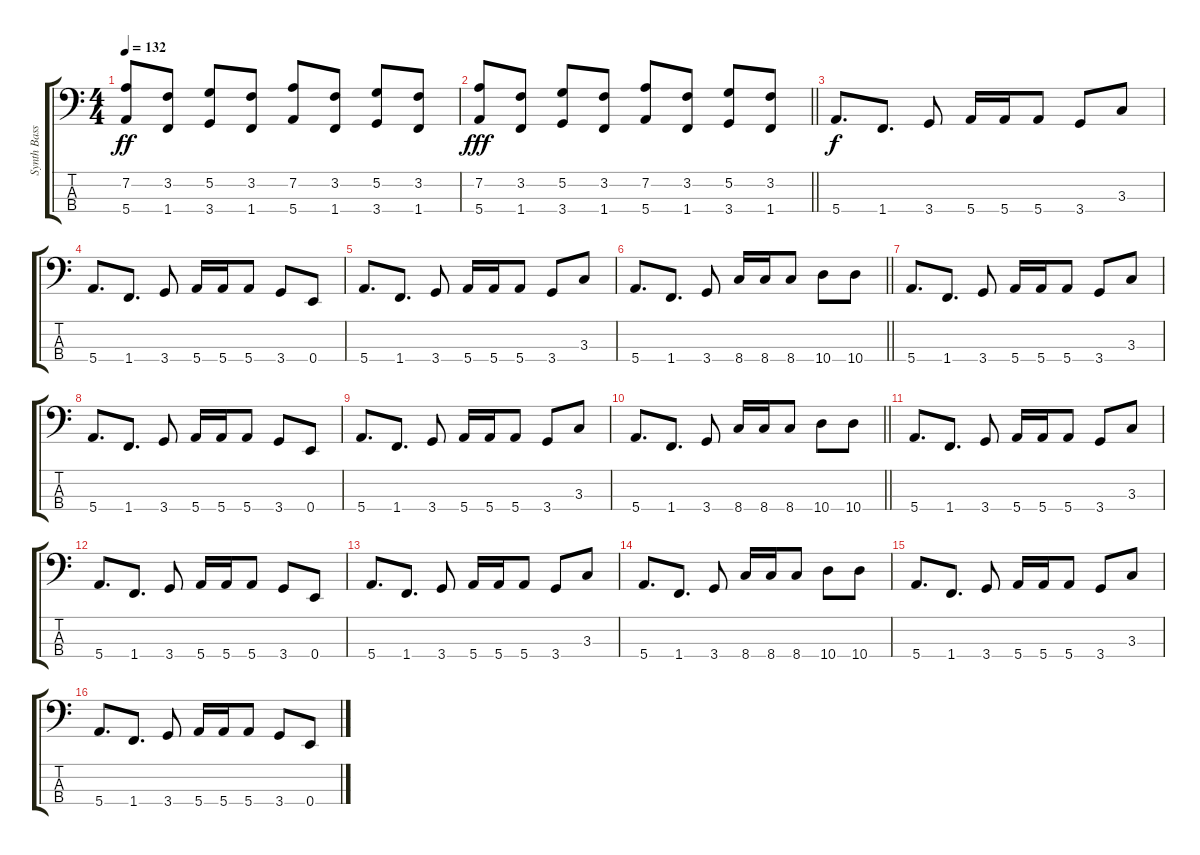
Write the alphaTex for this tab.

\track ("Synth Bass" "Synth Bass") {instrument synthbass1}
\staff {score tabs}
\tuning (G2 D2 A1 E1) {hide}
\ts (4 4)
\tempo 132
\clef f4
\ks c
(7.2 5.4).8{dy ff} (3.2 1.4).8 (5.2 3.4).8 (3.2 1.4).8 (7.2 5.4).8 (3.2 1.4).8 (5.2 3.4).8 (3.2 1.4).8 |
\barLineRight lightlight
(7.2 5.4).8{dy fff} (3.2 1.4).8 (5.2 3.4).8 (3.2 1.4).8 (7.2 5.4).8 (3.2 1.4).8 (5.2 3.4).8 (3.2 1.4).8 |
\section ("" "")
5.4.8{d dy f} 1.4.8{d} 3.4.8 5.4.16 5.4.16 5.4.8 3.4.8 3.3.8 |
5.4.8{d} 1.4.8{d} 3.4.8 5.4.16 5.4.16 5.4.8 3.4.8 0.4.8 |
5.4.8{d} 1.4.8{d} 3.4.8 5.4.16 5.4.16 5.4.8 3.4.8 3.3.8 |
\barLineRight lightlight
5.4.8{d} 1.4.8{d} 3.4.8 8.4.16 8.4.16 8.4.8 10.4.8 10.4.8 |
\section ("" "")
5.4.8{d} 1.4.8{d} 3.4.8 5.4.16 5.4.16 5.4.8 3.4.8 3.3.8 |
5.4.8{d} 1.4.8{d} 3.4.8 5.4.16 5.4.16 5.4.8 3.4.8 0.4.8 |
5.4.8{d} 1.4.8{d} 3.4.8 5.4.16 5.4.16 5.4.8 3.4.8 3.3.8 |
\barLineRight lightlight
5.4.8{d} 1.4.8{d} 3.4.8 8.4.16 8.4.16 8.4.8 10.4.8 10.4.8 |
\section ("" "")
5.4.8{d} 1.4.8{d} 3.4.8 5.4.16 5.4.16 5.4.8 3.4.8 3.3.8 |
5.4.8{d} 1.4.8{d} 3.4.8 5.4.16 5.4.16 5.4.8 3.4.8 0.4.8 |
5.4.8{d} 1.4.8{d} 3.4.8 5.4.16 5.4.16 5.4.8 3.4.8 3.3.8 |
5.4.8{d} 1.4.8{d} 3.4.8 8.4.16 8.4.16 8.4.8 10.4.8 10.4.8 |
5.4.8{d} 1.4.8{d} 3.4.8 5.4.16 5.4.16 5.4.8 3.4.8 3.3.8 |
5.4.8{d} 1.4.8{d} 3.4.8 5.4.16 5.4.16 5.4.8 3.4.8 0.4.8
